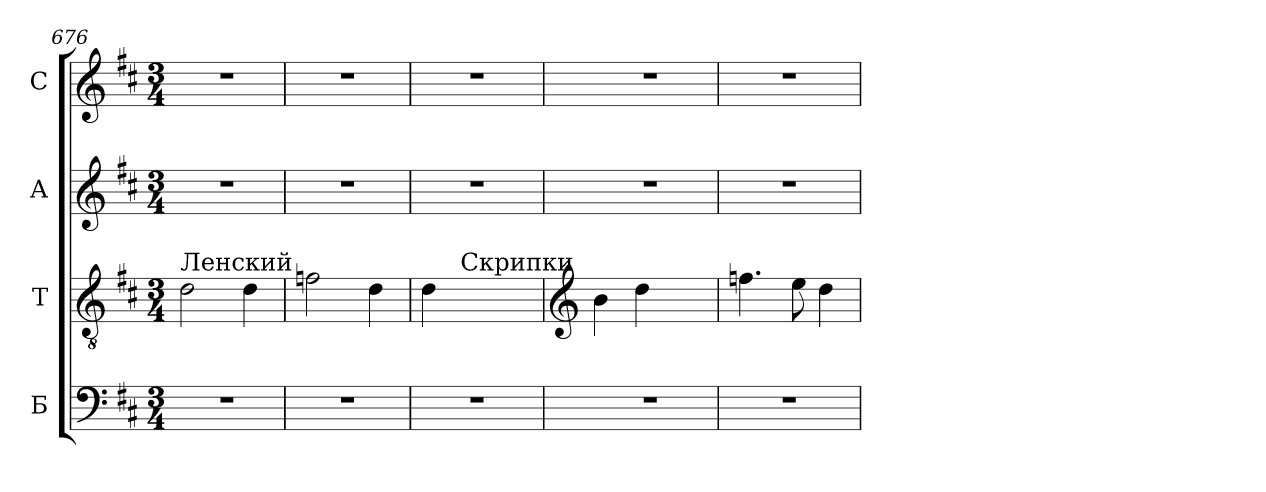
**kern	**kern	**kern	**kern
*part4	*part3	*part2	*part1
*staff4	*staff3	*staff2	*staff1
*I"Б	*I"Т	*I"А	*I"С
*clefF4	*clefGv2	*clefG2	*clefG2
*k[f#c#]	*k[f#c#]	*k[f#c#]	*k[f#c#]
*D:	*D:	*D:	*D:
*M3/4	*M3/4	*M3/4	*M3/4
=676	=676	=676	=676
!	!LO:TX:a:t=Ленский	!	!
2.r	2d\	2.r	2.r
.	4d\	.	.
=677	=677	=677	=677
2.r	2fn\	2.r	2.r
.	4d\	.	.
=678	=678	=678	=678
*	*^	*	*
2.r	4d\	8..ryy	2.r	2.r
!	!	!LO:TX:a:t=Скрипки	!	!
.	.	2ryy	.	.
.	2ryy	.	.	.
.	.	32ryy	.	.
*	*v	*v	*	*
=679	=679	=679	=679
*	*clefG2	*	*
2.r	4b\	2.r	2.r
.	4dd\	.	.
.	4ryy	.	.
=680	=680	=680	=680
2.r	4.ffn\	2.r	2.r
.	8ee\	.	.
.	4dd\	.	.
=	=	=	=
*-	*-	*-	*-
